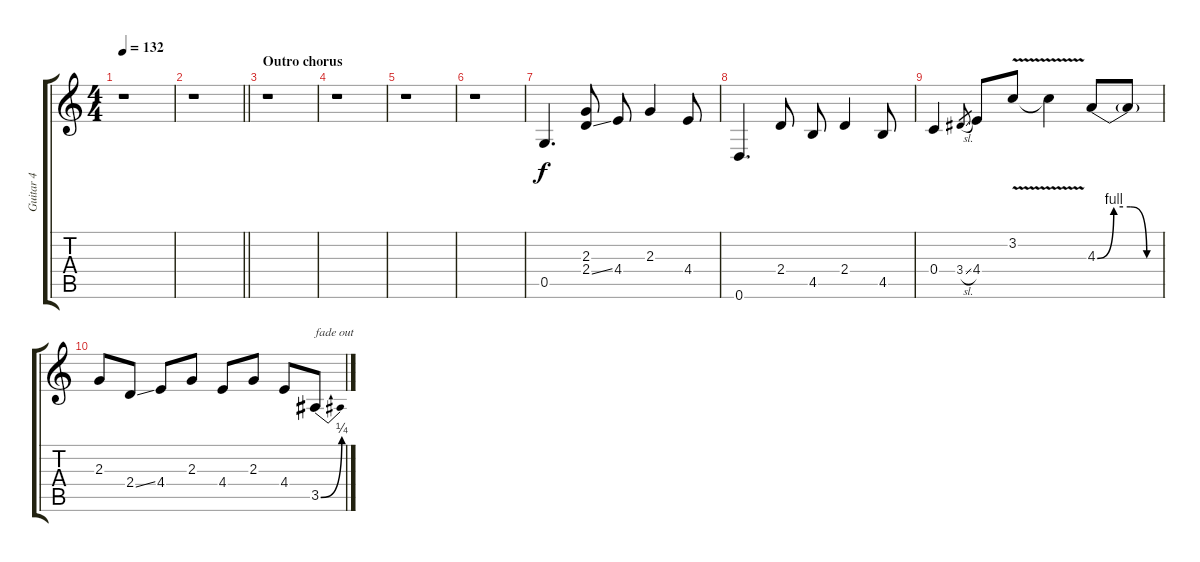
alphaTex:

\track ("Guitar 4" "Guitar 4") {instrument overdrivenguitar}
\staff {score tabs}
\tuning (D4 A3 F3 C3 G2 D2) {hide}
\ts (4 4)
\tempo 132
\clef g2
\ks c
r.1{dy f} |
\barLineRight lightlight
r.1 |
\section ("" "Outro chorus")
r.1 |
r.1 |
r.1 |
r.1 |
0.5.4{d} (2.3 2.4{ss}).8 4.4.8 2.3.4 4.4.8 |
0.6.4{d} 2.4.8 4.5.8 2.4.4 4.5.8 |
0.4.4 3.4{sl}.8{gr} 4.4.8 3.2{v}.8 3.2{t}.4 4.3{be (custom 0 0 15 4 30 4 45 0 60 0)}.8 4.3{t}.8 |
2.3.8 2.4{ss}.8 4.4.8 2.3.8 4.4.8 2.3.8 4.4.8 3.5{be (bend 0 0 60 1)}.8{txt "fade out"}
